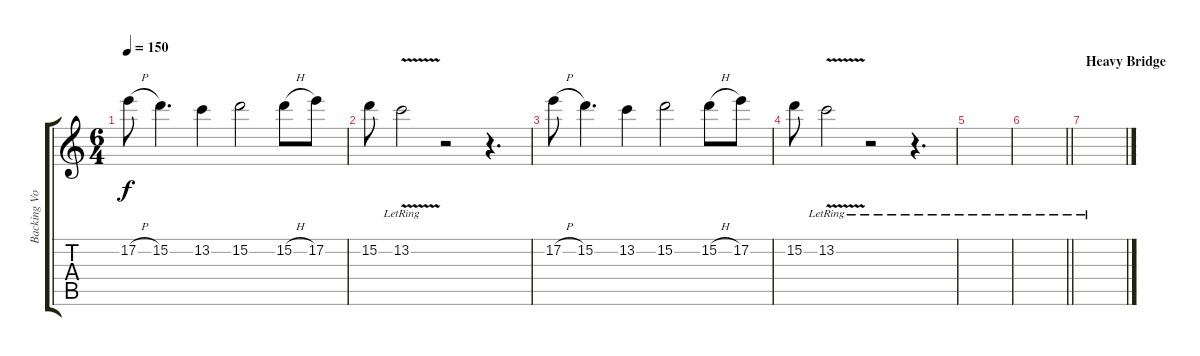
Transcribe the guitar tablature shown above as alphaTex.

\track ("Backing Vocals" "Backing Vo") {instrument acousticguitarnylon}
\staff {score tabs}
\tuning (E4 B3 G3 D3 A2 E2) {hide}
\ts (6 4)
\tempo 150
\clef g2
\ks c
17.2{h}.8{dy f} 15.2.4{d} 13.2.4 15.2.2 15.2{h}.8 17.2.8 |
15.2.8 13.2{v lr}.2 r.2 r.4{d} |
17.2{h}.8 15.2.4{d} 13.2.4 15.2.2 15.2{h}.8 17.2.8 |
15.2.8 13.2{v lr}.2 r.2 r.4{d} |
|
\barLineRight lightlight
|
\section ("" "Heavy Bridge ")
